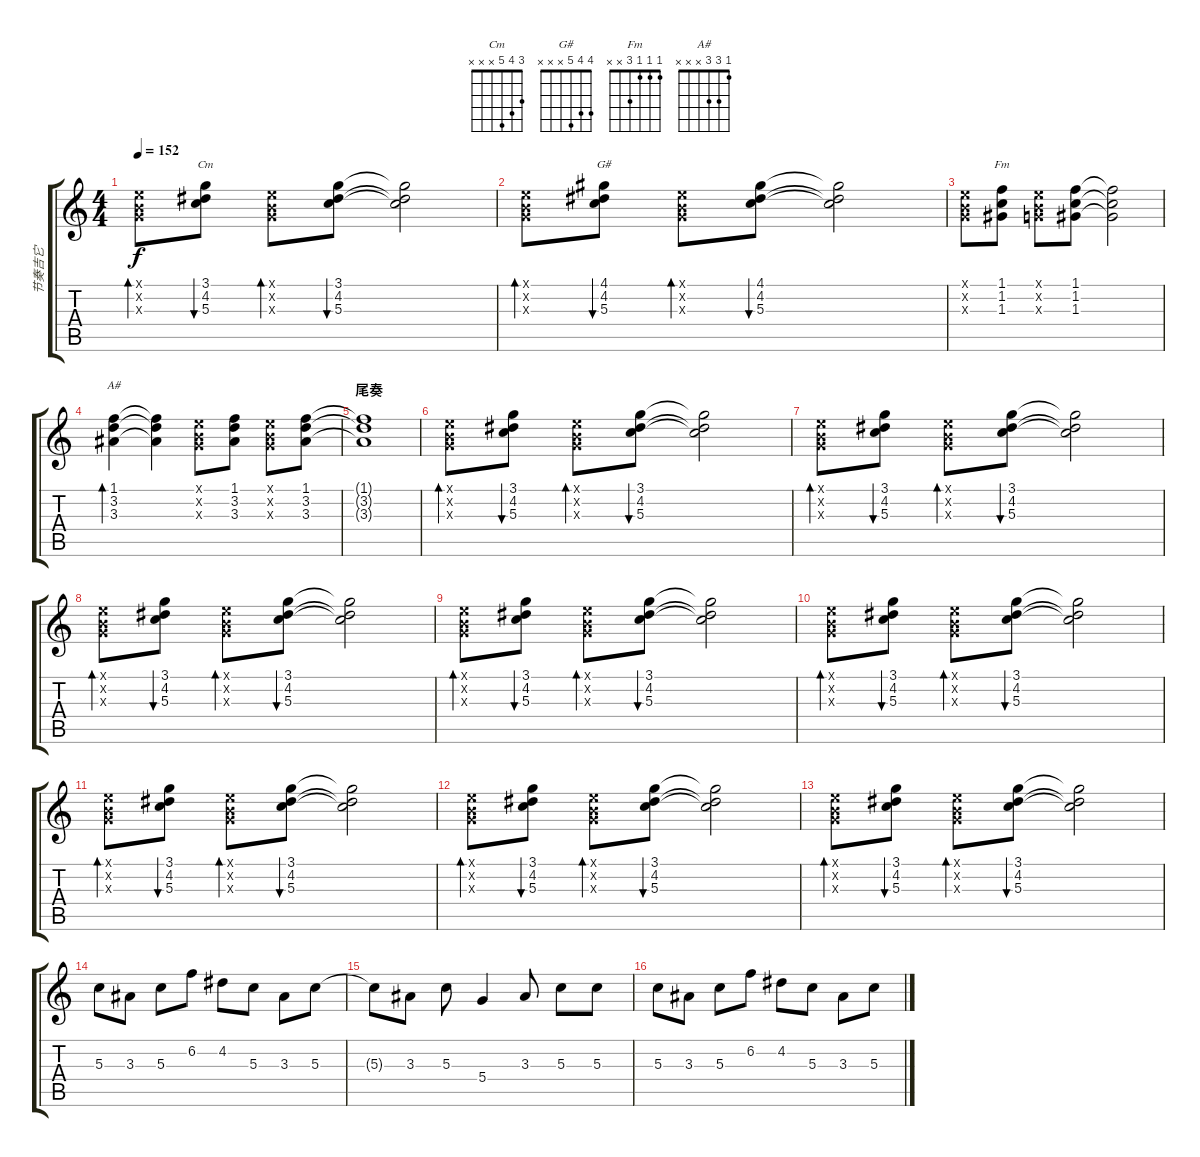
\track ("节奏吉它" "节奏吉它") {instrument distortionguitar}
\staff {score tabs}
\tuning (E4 B3 G3 D3 A2 E2) {hide}
\chord ("Cm" 3 4 5 x x x)
\chord ("G#" 4 4 5 x x x)
\chord ("Fm" 1 1 1 3 x x)
\chord ("A#" 1 3 3 x x x)
\ts (4 4)
\tempo 152
\clef g2
\ks c
(0.1{x} 0.2{x} 0.3{x}).8{bd 60 dy f} (3.1 4.2 5.3).8{bu 60 ch "Cm"} (0.1{x} 0.2{x} 0.3{x}).8{bd 60} (3.1 4.2 5.3).8{bu 60} (3.1{t} 4.2{t} 5.3{t}).2 |
(0.1{x} 0.2{x} 0.3{x}).8{bd 60} (4.1 4.2 5.3).8{bu 60 ch "G#"} (0.1{x} 0.2{x} 0.3{x}).8{bd 60} (4.1 4.2 5.3).8{bu 60} (4.1{t} 4.2{t} 5.3{t}).2 |
(0.1{x} 0.2{x} 0.3{x}).8 (1.1 1.2 1.3).8{ch "Fm"} (0.1{x} 0.2{x} 0.3{x}).8 (1.1 1.2 1.3).8 (1.1{t} 1.2{t} 1.3{t}).2 |
(1.1 3.2 3.3).4{bd 60 ch "A#"} (1.1{t} 3.2{t} 3.3{t}).4 (0.1{x} 0.2{x} 0.3{x}).8 (1.1 3.2 3.3).8 (0.1{x} 0.2{x} 0.3{x}).8 (1.1 3.2 3.3).8 |
\section ("" "尾奏")
(1.1{t} 3.2{t} 3.3{t}).1 |
(0.1{x} 0.2{x} 0.3{x}).8{bd 60 volume 9 instrument electricguitarclean} (3.1 4.2 5.3).8{bu 60} (0.1{x} 0.2{x} 0.3{x}).8{bd 60} (3.1 4.2 5.3).8{bu 60} (3.1{t} 4.2{t} 5.3{t}).2 |
(0.1{x} 0.2{x} 0.3{x}).8{bd 60} (3.1 4.2 5.3).8{bu 60} (0.1{x} 0.2{x} 0.3{x}).8{bd 60} (3.1 4.2 5.3).8{bu 60} (3.1{t} 4.2{t} 5.3{t}).2 |
(0.1{x} 0.2{x} 0.3{x}).8{bd 60 volume 9 instrument electricguitarclean} (3.1 4.2 5.3).8{bu 60} (0.1{x} 0.2{x} 0.3{x}).8{bd 60} (3.1 4.2 5.3).8{bu 60} (3.1{t} 4.2{t} 5.3{t}).2 |
(0.1{x} 0.2{x} 0.3{x}).8{bd 60} (3.1 4.2 5.3).8{bu 60} (0.1{x} 0.2{x} 0.3{x}).8{bd 60} (3.1 4.2 5.3).8{bu 60} (3.1{t} 4.2{t} 5.3{t}).2 |
(0.1{x} 0.2{x} 0.3{x}).8{bd 60 volume 9 instrument electricguitarclean} (3.1 4.2 5.3).8{bu 60} (0.1{x} 0.2{x} 0.3{x}).8{bd 60} (3.1 4.2 5.3).8{bu 60} (3.1{t} 4.2{t} 5.3{t}).2 |
(0.1{x} 0.2{x} 0.3{x}).8{bd 60} (3.1 4.2 5.3).8{bu 60} (0.1{x} 0.2{x} 0.3{x}).8{bd 60} (3.1 4.2 5.3).8{bu 60} (3.1{t} 4.2{t} 5.3{t}).2 |
(0.1{x} 0.2{x} 0.3{x}).8{bd 60 volume 9 instrument electricguitarclean} (3.1 4.2 5.3).8{bu 60} (0.1{x} 0.2{x} 0.3{x}).8{bd 60} (3.1 4.2 5.3).8{bu 60} (3.1{t} 4.2{t} 5.3{t}).2 |
(0.1{x} 0.2{x} 0.3{x}).8{bd 60} (3.1 4.2 5.3).8{bu 60} (0.1{x} 0.2{x} 0.3{x}).8{bd 60} (3.1 4.2 5.3).8{bu 60} (3.1{t} 4.2{t} 5.3{t}).2 |
5.3.8{volume 16 instrument distortionguitar} 3.3.8 5.3.8 6.2.8 4.2.8 5.3.8 3.3.8 5.3.8 |
5.3{t}.8 3.3.8 5.3.8 5.4.4 3.3.8 5.3.8 5.3.8 |
5.3.8 3.3.8 5.3.8 6.2.8 4.2.8 5.3.8 3.3.8 5.3.8
